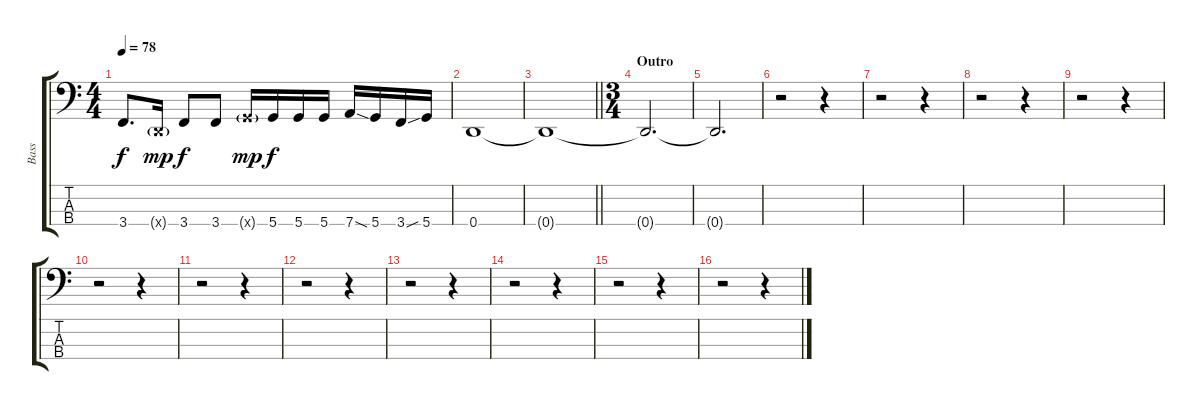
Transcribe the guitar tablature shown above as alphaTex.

\track ("Bass" "Bass") {instrument electricbassfinger}
\staff {score tabs}
\tuning (G2 D2 A1 D1) {hide}
\ts (4 4)
\tempo 78
\clef f4
\ks c
3.4{t}.8{d dy f} 0.4{g x}.16{dy mp} 3.4.8{dy f} 3.4.8 5.4{g x}.16{dy mp} 5.4.16{dy f} 5.4.16 5.4.16 7.4{sod}.16 5.4.16 3.4{sou}.16 5.4.16 |
0.4.1 |
\barLineRight lightlight
0.4{t}.1 |
\ts (3 4)
\section ("" "Outro")
0.4{t}.2{d} |
0.4{t}.2{d} |
r.2 r.4 |
r.2 r.4 |
r.2 r.4 |
r.2 r.4 |
r.2 r.4 |
r.2 r.4 |
r.2 r.4 |
r.2 r.4 |
r.2 r.4 |
r.2 r.4 |
r.2 r.4
